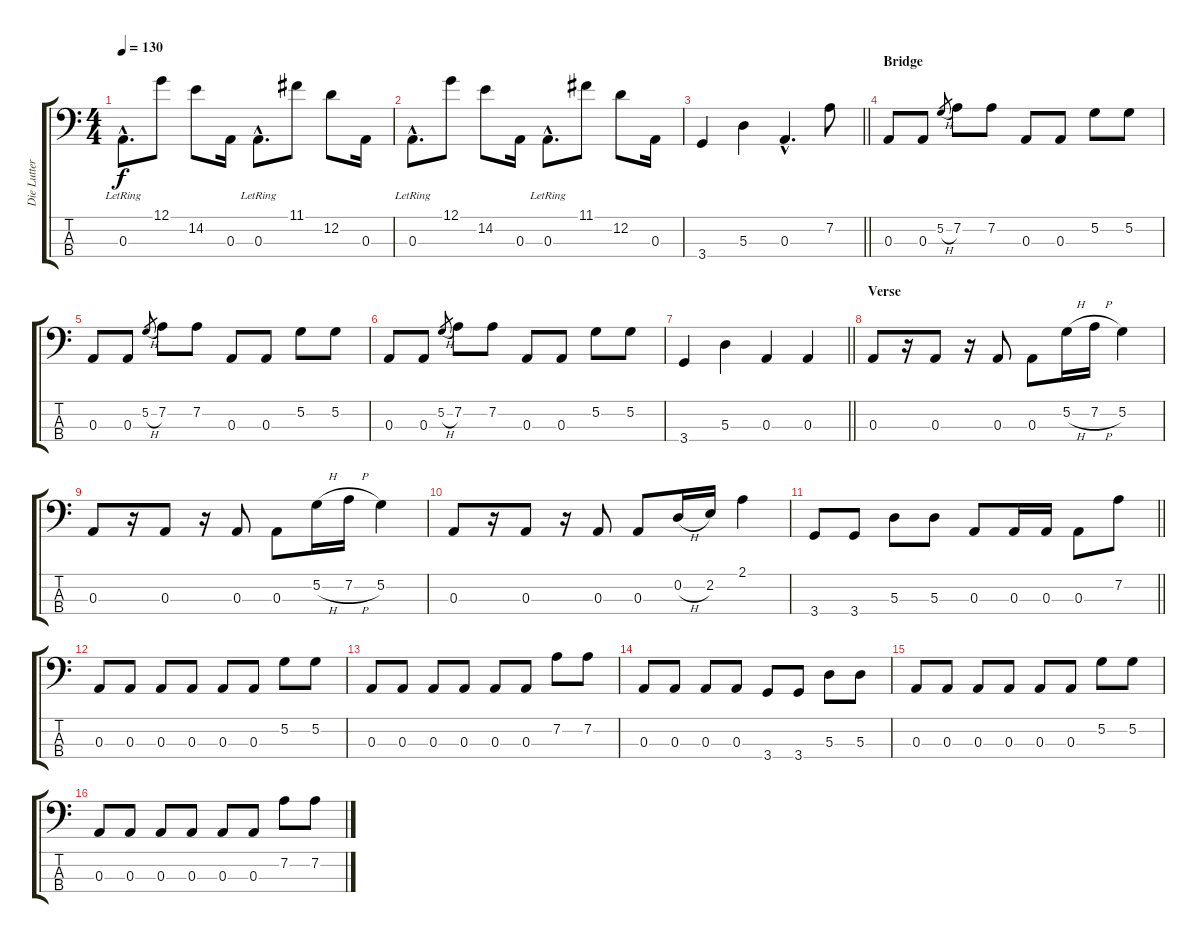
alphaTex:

\track ("Die Lutter" "Die Lutter") {instrument electricbasspick}
\staff {score tabs}
\tuning (G2 D2 A1 E1) {hide}
\ts (4 4)
\tempo 130
\clef f4
\ks c
0.3{hac lr}.8{d dy f} 12.1.8 14.2.8 0.3.16 0.3{hac lr}.8{d} 11.1.8 12.2.8 0.3.16 |
0.3{hac lr}.8{d} 12.1.8 14.2.8 0.3.16 0.3{hac lr}.8{d} 11.1.8 12.2.8 0.3.16 |
\barLineRight lightlight
3.4.4 5.3.4 0.3{hac}.4{d} 7.2.8 |
\section ("" "Bridge")
0.3.8 0.3.8 5.2{h}.8{gr} 7.2.8 7.2.8 0.3.8 0.3.8 5.2.8 5.2.8 |
0.3.8 0.3.8 5.2{h}.8{gr} 7.2.8 7.2.8 0.3.8 0.3.8 5.2.8 5.2.8 |
0.3.8 0.3.8 5.2{h}.8{gr} 7.2.8 7.2.8 0.3.8 0.3.8 5.2.8 5.2.8 |
\barLineRight lightlight
3.4.4 5.3.4 0.3.4 0.3.4 |
\section ("" "Verse")
0.3.8 r.16 0.3.8 r.16 0.3.8 0.3.8 5.2{h}.16 7.2{h}.16 5.2.4 |
0.3.8 r.16 0.3.8 r.16 0.3.8 0.3.8 5.2{h}.16 7.2{h}.16 5.2.4 |
0.3.8 r.16 0.3.8 r.16 0.3.8 0.3.8 0.2{h}.16 2.2.16 2.1.4 |
\barLineRight lightlight
3.4.8 3.4.8 5.3.8 5.3.8 0.3.8 0.3.16 0.3.16 0.3.8 7.2.8 |
0.3.8 0.3.8 0.3.8 0.3.8 0.3.8 0.3.8 5.2.8 5.2.8 |
0.3.8 0.3.8 0.3.8 0.3.8 0.3.8 0.3.8 7.2.8 7.2.8 |
0.3.8 0.3.8 0.3.8 0.3.8 3.4.8 3.4.8 5.3.8 5.3.8 |
0.3.8 0.3.8 0.3.8 0.3.8 0.3.8 0.3.8 5.2.8 5.2.8 |
0.3.8 0.3.8 0.3.8 0.3.8 0.3.8 0.3.8 7.2.8 7.2.8
